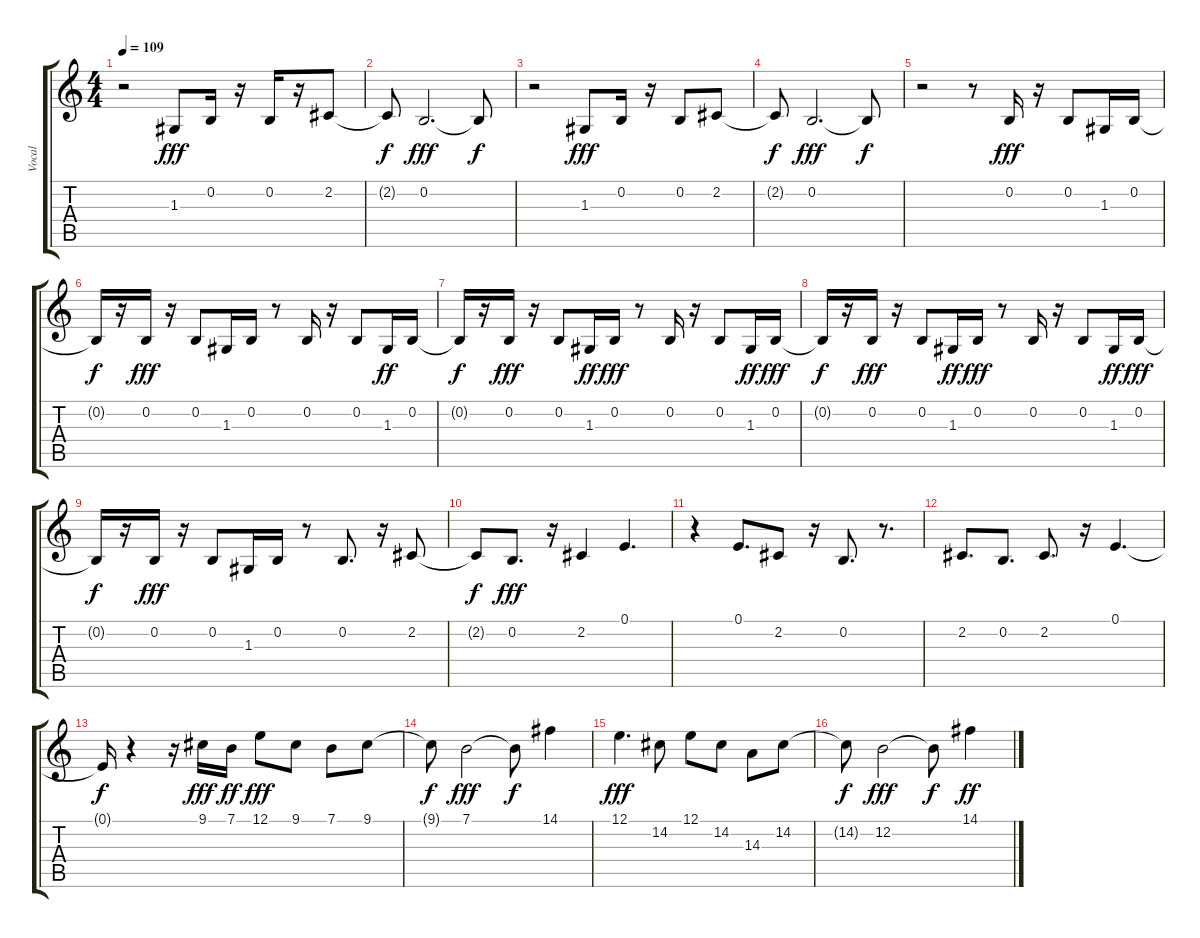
\track ("Vocal" "Vocal") {instrument altosax}
\staff {score tabs}
\tuning (E4 B3 G3 D3 A2 E2) {hide}
\ts (4 4)
\tempo 109
\clef g2
\ks c
r.2{dy fff} 1.3.8 0.2.16 r.16 0.2.16 r.16 2.2.8 |
2.2{t}.8{dy f} 0.2.2{d dy fff} 0.2{t}.8{dy f} |
r.2 1.3.8{dy fff} 0.2.16 r.16 0.2.8 2.2.8 |
2.2{t}.8{dy f} 0.2.2{d dy fff} 0.2{t}.8{dy f} |
r.2 r.8 0.2.16{dy fff} r.16 0.2.8 1.3.16 0.2.16 |
0.2{t}.16{dy f} r.16 0.2.16{dy fff} r.16 0.2.8 1.3.16 0.2.16 r.8 0.2.16 r.16 0.2.8 1.3.16{dy ff} 0.2.16 |
0.2{t}.16{dy f} r.16 0.2.16{dy fff} r.16 0.2.8 1.3.16{dy ff} 0.2.16{dy fff} r.8 0.2.16 r.16 0.2.8 1.3.16{dy ff} 0.2.16{dy fff} |
0.2{t}.16{dy f} r.16 0.2.16{dy fff} r.16 0.2.8 1.3.16{dy ff} 0.2.16{dy fff} r.8 0.2.16 r.16 0.2.8 1.3.16{dy ff} 0.2.16{dy fff} |
0.2{t}.16{dy f} r.16 0.2.16{dy fff} r.16 0.2.8 1.3.16 0.2.16 r.8 0.2.8{d} r.16 2.2.8 |
2.2{t}.8{dy f} 0.2.8{d dy fff} r.16 2.2.4 0.1.4{d} |
r.4 0.1.8{d} 2.2.8 r.16 0.2.8{d} r.8{d} |
2.2.8{d} 0.2.8{d} 2.2.8{d} r.16 0.1.4{d} |
0.1{t}.16{dy f} r.4 r.16 9.1.16{dy fff} 7.1.16{dy ff} 12.1.8{dy fff} 9.1.8 7.1.8 9.1.8 |
9.1{t}.8{dy f} 7.1.2{dy fff} 7.1{t}.8{dy f} 14.1.4 |
12.1.4{d dy fff} 14.2.8 12.1.8 14.2.8 14.3.8 14.2.8 |
14.2{t}.8{dy f} 12.2.2{dy fff} 12.2{t}.8{dy f} 14.1.4{dy ff}
